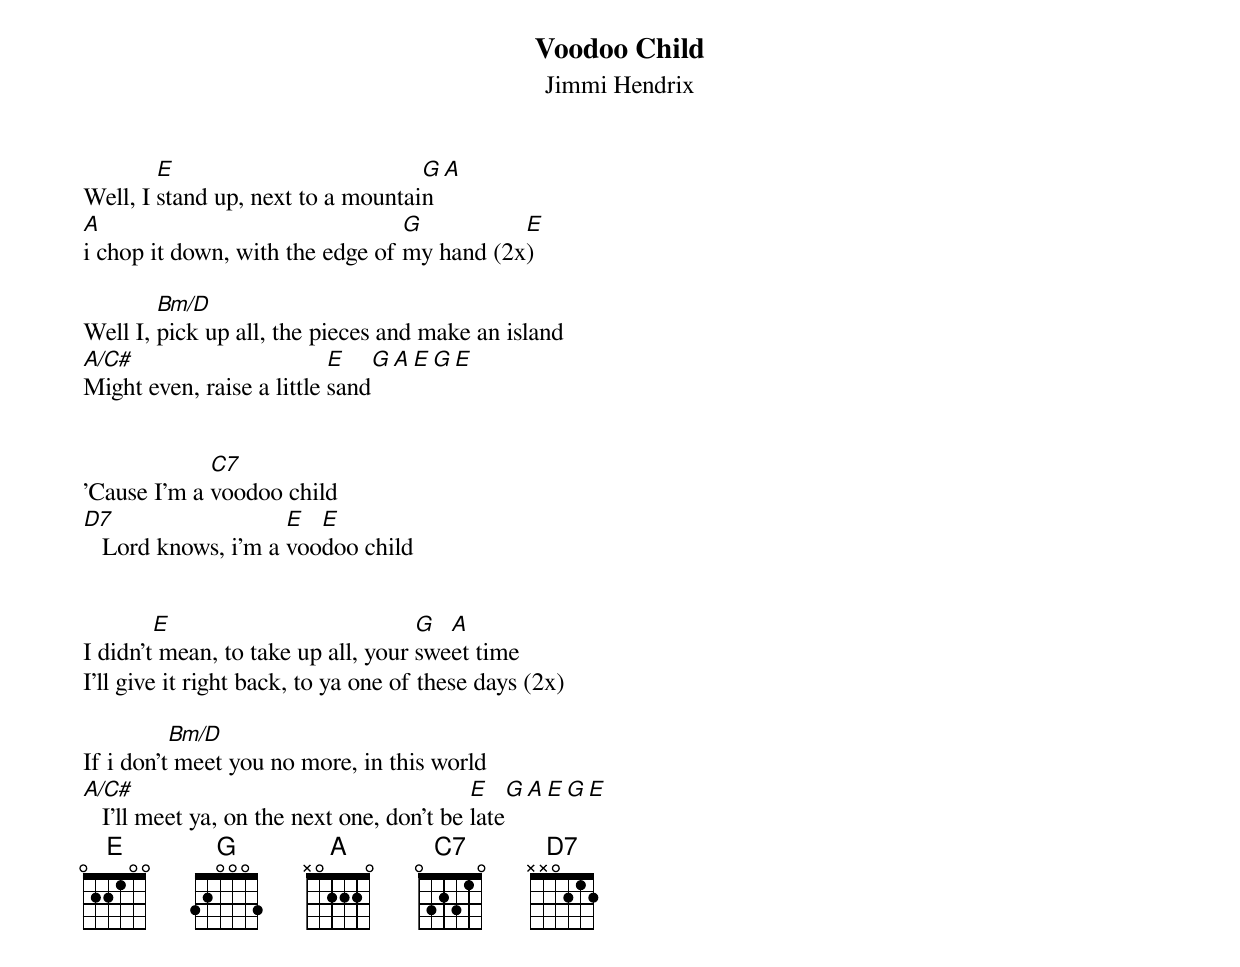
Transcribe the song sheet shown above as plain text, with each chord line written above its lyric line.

Voodoo Child
Jimmi Hendrix

        E                          G  A
Well, I stand up, next to a mountain
A                                G          E
i chop it down, with the edge of my hand (2x)

        Bm/D
Well I, pick up all, the pieces and make an island
A/C#                       E   G A      E   G  E
Might even, raise a little sand


             C7
'Cause I'm a voodoo child
D7                   E  E
   Lord knows, i'm a voodoo child


        E                           G  A
I didn't mean, to take up all, your sweet time
I'll give it right back, to ya one of these days (2x)

          Bm/D
If i don't meet you no more, in this world
A/C#                                       E   G A      E   G  E
   I'll meet ya, on the next one, don't be late
